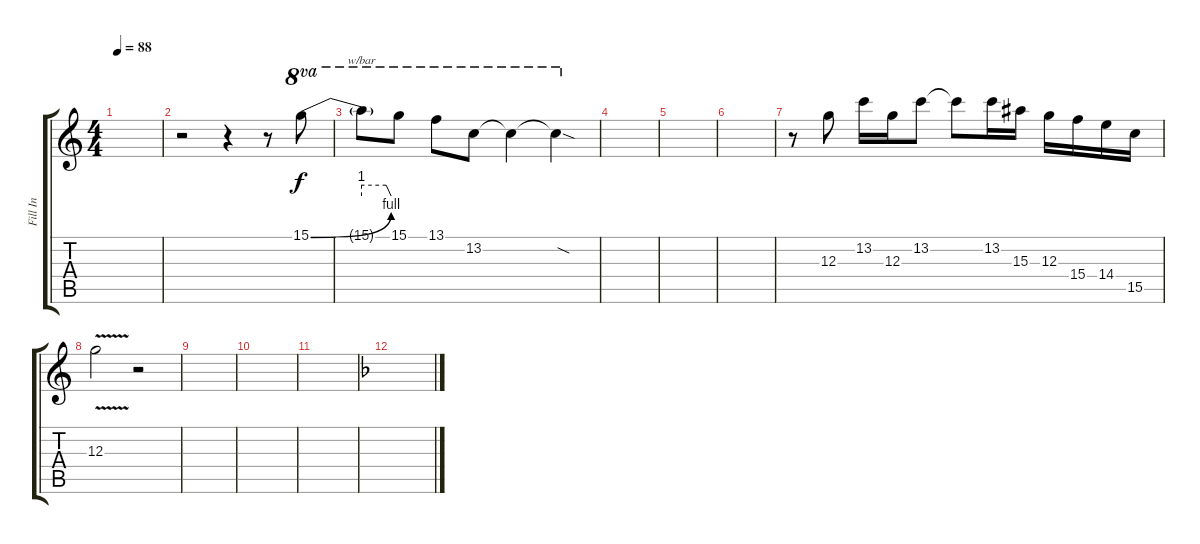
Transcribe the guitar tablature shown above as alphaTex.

\track ("Fill In" "Fill In") {instrument overdrivenguitar}
\staff {score tabs}
\tuning (E4 B3 G3 D3 A2 E2) {hide}
\ts (4 4)
\tempo 88
\clef g2
\ks c
|
r.2 r.4 r.8 15.1{be (bend 0 0 60 4)}.8{ot 8va} |
15.1{t}.8{tbe (custom default 0 4 50 4 60 0) ot 8va} 15.1.8{ot 8va} 13.1.8{ot 8va} 13.2.8{ot 8va} 13.2{t}.4{ot 8va} 13.2{sod t}.4{ot 8va} |
|
|
|
r.8 12.3.8 13.2.16 12.3.16 13.2.8 13.2{t}.8 13.2.16 15.3.16 12.3.16 15.4.16 14.4.16 15.5.16 |
12.3{v}.2 r.2 |
|
|
|
\ks f
